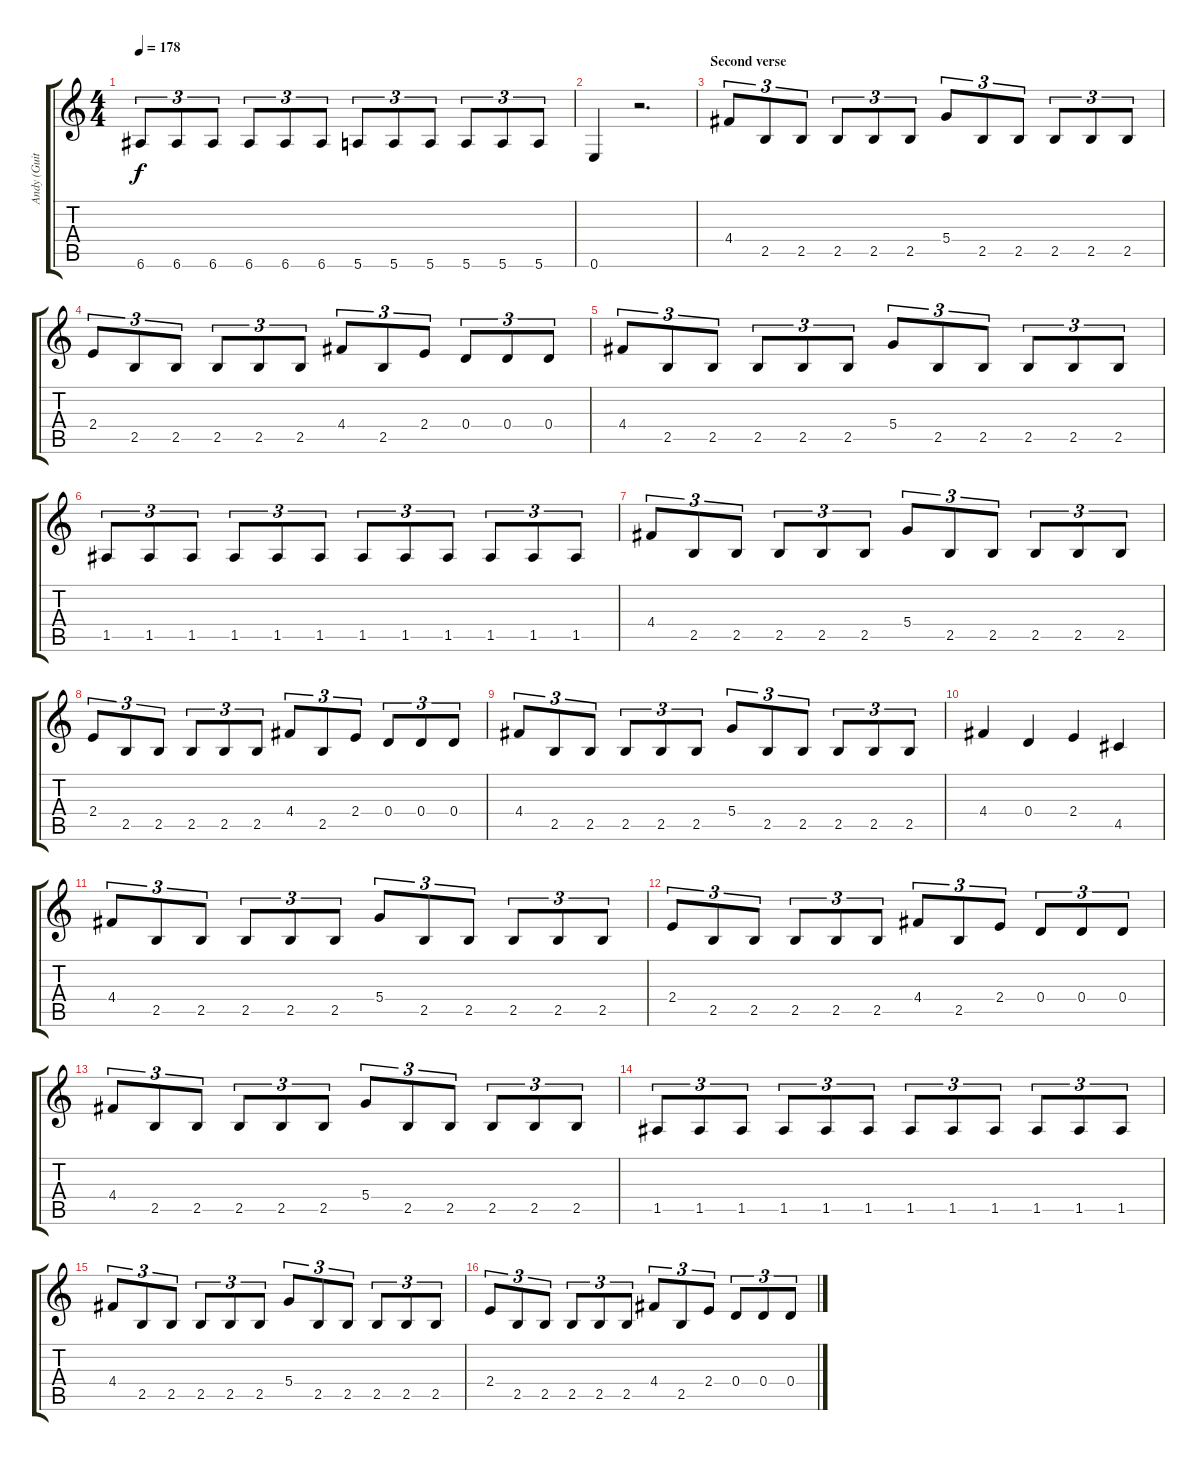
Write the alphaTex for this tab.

\track ("Andy (Guitar)" "Andy (Guit") {instrument overdrivenguitar}
\staff {score tabs}
\tuning (E4 B3 G3 D3 A2 E2) {hide}
\ts (4 4)
\tempo 178
\clef g2
\ks c
6.6.8{tu (3 2) dy f} 6.6.8{tu (3 2)} 6.6.8{tu (3 2)} 6.6.8{tu (3 2)} 6.6.8{tu (3 2)} 6.6.8{tu (3 2)} 5.6.8{tu (3 2)} 5.6.8{tu (3 2)} 5.6.8{tu (3 2)} 5.6.8{tu (3 2)} 5.6.8{tu (3 2)} 5.6.8{tu (3 2)} |
0.6.4 r.2{d} |
\section ("" "Second verse")
4.4.8{tu (3 2)} 2.5.8{tu (3 2)} 2.5.8{tu (3 2)} 2.5.8{tu (3 2)} 2.5.8{tu (3 2)} 2.5.8{tu (3 2)} 5.4.8{tu (3 2)} 2.5.8{tu (3 2)} 2.5.8{tu (3 2)} 2.5.8{tu (3 2)} 2.5.8{tu (3 2)} 2.5.8{tu (3 2)} |
2.4.8{tu (3 2)} 2.5.8{tu (3 2)} 2.5.8{tu (3 2)} 2.5.8{tu (3 2)} 2.5.8{tu (3 2)} 2.5.8{tu (3 2)} 4.4.8{tu (3 2)} 2.5.8{tu (3 2)} 2.4.8{tu (3 2)} 0.4.8{tu (3 2)} 0.4.8{tu (3 2)} 0.4.8{tu (3 2)} |
4.4.8{tu (3 2)} 2.5.8{tu (3 2)} 2.5.8{tu (3 2)} 2.5.8{tu (3 2)} 2.5.8{tu (3 2)} 2.5.8{tu (3 2)} 5.4.8{tu (3 2)} 2.5.8{tu (3 2)} 2.5.8{tu (3 2)} 2.5.8{tu (3 2)} 2.5.8{tu (3 2)} 2.5.8{tu (3 2)} |
1.5.8{tu (3 2)} 1.5.8{tu (3 2)} 1.5.8{tu (3 2)} 1.5.8{tu (3 2)} 1.5.8{tu (3 2)} 1.5.8{tu (3 2)} 1.5.8{tu (3 2)} 1.5.8{tu (3 2)} 1.5.8{tu (3 2)} 1.5.8{tu (3 2)} 1.5.8{tu (3 2)} 1.5.8{tu (3 2)} |
4.4.8{tu (3 2)} 2.5.8{tu (3 2)} 2.5.8{tu (3 2)} 2.5.8{tu (3 2)} 2.5.8{tu (3 2)} 2.5.8{tu (3 2)} 5.4.8{tu (3 2)} 2.5.8{tu (3 2)} 2.5.8{tu (3 2)} 2.5.8{tu (3 2)} 2.5.8{tu (3 2)} 2.5.8{tu (3 2)} |
2.4.8{tu (3 2)} 2.5.8{tu (3 2)} 2.5.8{tu (3 2)} 2.5.8{tu (3 2)} 2.5.8{tu (3 2)} 2.5.8{tu (3 2)} 4.4.8{tu (3 2)} 2.5.8{tu (3 2)} 2.4.8{tu (3 2)} 0.4.8{tu (3 2)} 0.4.8{tu (3 2)} 0.4.8{tu (3 2)} |
4.4.8{tu (3 2)} 2.5.8{tu (3 2)} 2.5.8{tu (3 2)} 2.5.8{tu (3 2)} 2.5.8{tu (3 2)} 2.5.8{tu (3 2)} 5.4.8{tu (3 2)} 2.5.8{tu (3 2)} 2.5.8{tu (3 2)} 2.5.8{tu (3 2)} 2.5.8{tu (3 2)} 2.5.8{tu (3 2)} |
4.4.4 0.4.4 2.4.4 4.5.4 |
4.4.8{tu (3 2)} 2.5.8{tu (3 2)} 2.5.8{tu (3 2)} 2.5.8{tu (3 2)} 2.5.8{tu (3 2)} 2.5.8{tu (3 2)} 5.4.8{tu (3 2)} 2.5.8{tu (3 2)} 2.5.8{tu (3 2)} 2.5.8{tu (3 2)} 2.5.8{tu (3 2)} 2.5.8{tu (3 2)} |
2.4.8{tu (3 2)} 2.5.8{tu (3 2)} 2.5.8{tu (3 2)} 2.5.8{tu (3 2)} 2.5.8{tu (3 2)} 2.5.8{tu (3 2)} 4.4.8{tu (3 2)} 2.5.8{tu (3 2)} 2.4.8{tu (3 2)} 0.4.8{tu (3 2)} 0.4.8{tu (3 2)} 0.4.8{tu (3 2)} |
4.4.8{tu (3 2)} 2.5.8{tu (3 2)} 2.5.8{tu (3 2)} 2.5.8{tu (3 2)} 2.5.8{tu (3 2)} 2.5.8{tu (3 2)} 5.4.8{tu (3 2)} 2.5.8{tu (3 2)} 2.5.8{tu (3 2)} 2.5.8{tu (3 2)} 2.5.8{tu (3 2)} 2.5.8{tu (3 2)} |
1.5.8{tu (3 2)} 1.5.8{tu (3 2)} 1.5.8{tu (3 2)} 1.5.8{tu (3 2)} 1.5.8{tu (3 2)} 1.5.8{tu (3 2)} 1.5.8{tu (3 2)} 1.5.8{tu (3 2)} 1.5.8{tu (3 2)} 1.5.8{tu (3 2)} 1.5.8{tu (3 2)} 1.5.8{tu (3 2)} |
4.4.8{tu (3 2)} 2.5.8{tu (3 2)} 2.5.8{tu (3 2)} 2.5.8{tu (3 2)} 2.5.8{tu (3 2)} 2.5.8{tu (3 2)} 5.4.8{tu (3 2)} 2.5.8{tu (3 2)} 2.5.8{tu (3 2)} 2.5.8{tu (3 2)} 2.5.8{tu (3 2)} 2.5.8{tu (3 2)} |
2.4.8{tu (3 2)} 2.5.8{tu (3 2)} 2.5.8{tu (3 2)} 2.5.8{tu (3 2)} 2.5.8{tu (3 2)} 2.5.8{tu (3 2)} 4.4.8{tu (3 2)} 2.5.8{tu (3 2)} 2.4.8{tu (3 2)} 0.4.8{tu (3 2)} 0.4.8{tu (3 2)} 0.4.8{tu (3 2)}
